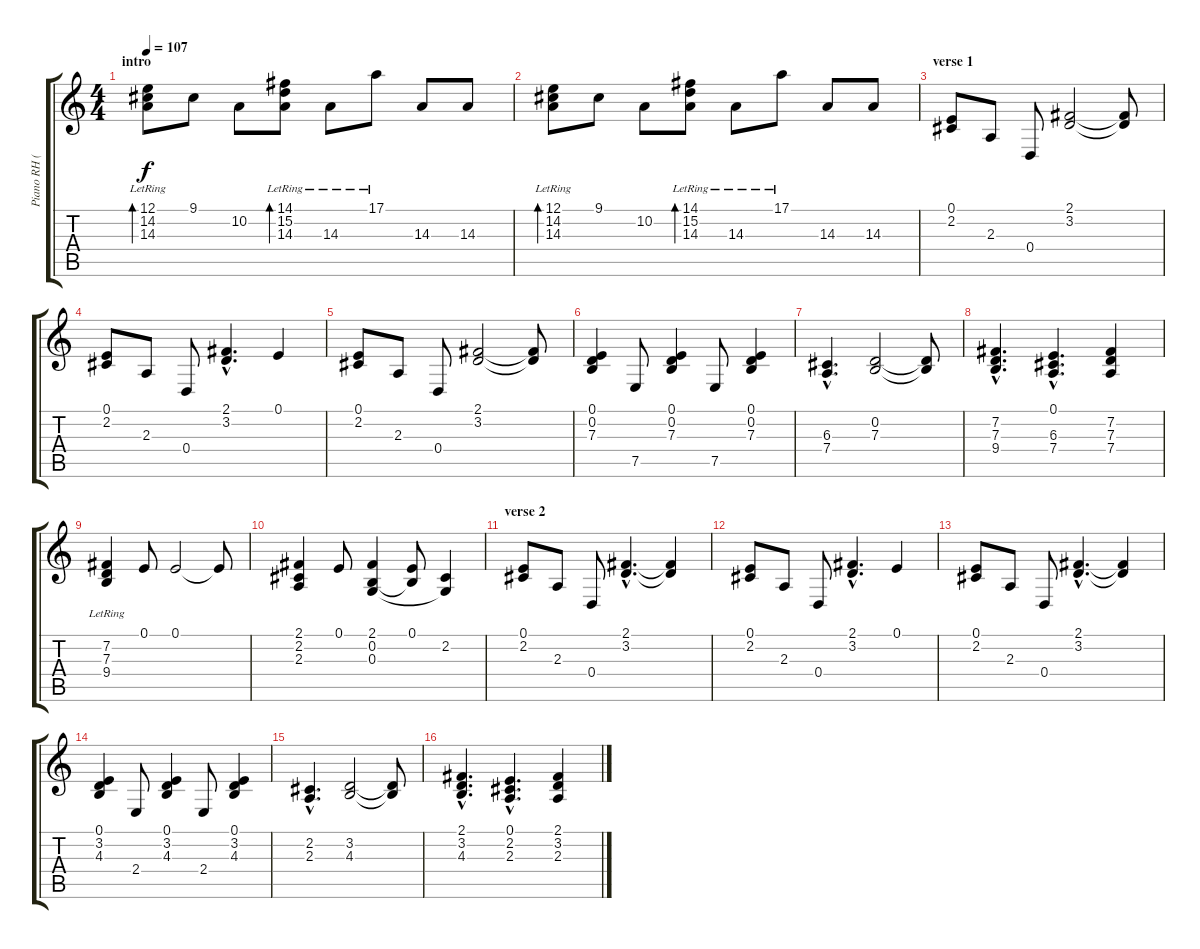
\track ("Piano RH (Mercury)" "Piano RH (") {instrument brightacousticpiano}
\staff {score tabs}
\tuning (E4 B3 G3 D3 A2 E2) {hide}
\ts (4 4)
\section ("" "intro ")
\tempo 107
\clef g2
\ks c
(12.1{lr} 14.2{lr} 14.3{lr}).8{bd 240 dy f instrument brightacousticpiano} 9.1.8 10.2.8 (14.1{lr} 15.2{lr} 14.3{lr}).8{bd 240} 14.3{lr}.8 17.1{lr}.8 14.3.8 14.3.8 |
(12.1{lr} 14.2{lr} 14.3{lr}).8{bd 240} 9.1.8 10.2.8 (14.1{lr} 15.2{lr} 14.3{lr}).8{bd 240} 14.3{lr}.8 17.1{lr}.8 14.3.8 14.3.8 |
\section ("" "verse 1")
(0.1 2.2).8 2.3.8 0.4.8 (2.1 3.2).2 (2.1{t} 3.2{t}).8 |
(0.1 2.2).8 2.3.8 0.4.8 (2.1{hac} 3.2{hac}).4{d} 0.1.4 |
(0.1 2.2).8 2.3.8 0.4.8 (2.1 3.2).2 (2.1{t} 3.2{t}).8 |
(0.1 0.2 7.3).4 7.5.8 (0.1 0.2 7.3).4 7.5.8 (0.1 0.2 7.3).4 |
(6.3{hac} 7.4{hac}).4{d} (0.2 7.3).2 (0.2{t} 7.3{t}).8 |
(7.2{hac} 7.3{hac} 9.4{hac}).4{d} (0.1{hac} 6.3{hac} 7.4{hac}).4{d} (7.2 7.3 7.4).4 |
(7.2{lr} 7.3{lr} 9.4{lr}).4 0.1.8 0.1.2 0.1{t}.8 |
(2.1 2.2 2.3).4 0.1.8 (2.1 0.2 0.3).4 (0.1 0.2{t}).8 (2.2 0.3{t}).4 |
\section ("" "verse 2")
(0.1 2.2).8 2.3.8 0.4.8 (2.1{hac} 3.2{hac}).4{d} (2.1{t} 3.2{t}).4 |
(0.1 2.2).8 2.3.8 0.4.8 (2.1{hac} 3.2{hac}).4{d} 0.1.4 |
(0.1 2.2).8 2.3.8 0.4.8 (2.1{hac} 3.2{hac}).4{d} (2.1{t} 3.2{t}).4 |
(0.1 3.2 4.3).4 2.4.8 (0.1 3.2 4.3).4 2.4.8 (0.1 3.2 4.3).4 |
(2.2{hac} 2.3{hac}).4{d} (3.2 4.3).2 (3.2{t} 4.3{t}).8 |
(2.1{hac} 3.2{hac} 4.3{hac}).4{d} (0.1{hac} 2.2{hac} 2.3{hac}).4{d} (2.1 3.2 2.3).4
